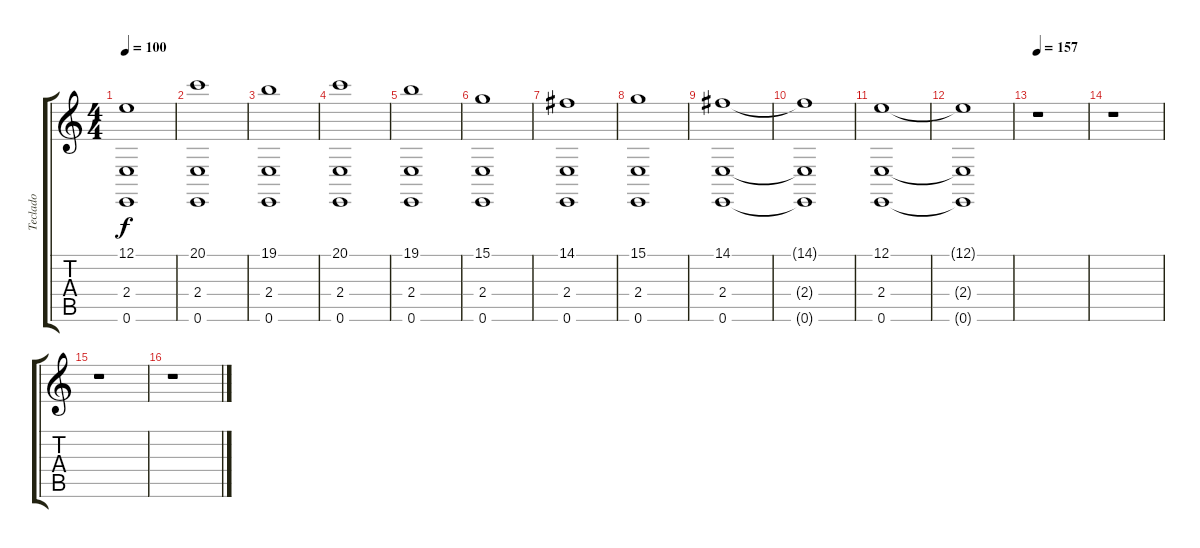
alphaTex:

\track ("Teclado" "Teclado") {instrument fx6goblins}
\staff {score tabs}
\tuning (E4 B3 G3 D3 A2 E2) {hide}
\ts (4 4)
\tempo 100
\clef g2
\ks c
(12.1{t} 2.4{t} 0.6{t}).1{dy f} |
(20.1 2.4 0.6).1 |
(19.1 2.4 0.6).1 |
(20.1 2.4 0.6).1 |
(19.1 2.4 0.6).1 |
(15.1 2.4 0.6).1 |
(14.1 2.4 0.6).1 |
(15.1 2.4 0.6).1 |
(14.1 2.4 0.6).1 |
(14.1{t} 2.4{t} 0.6{t}).1 |
(12.1 2.4 0.6).1 |
(12.1{t} 2.4{t} 0.6{t}).1 |
\tempo 157
r.1 |
r.1 |
r.1 |
r.1
